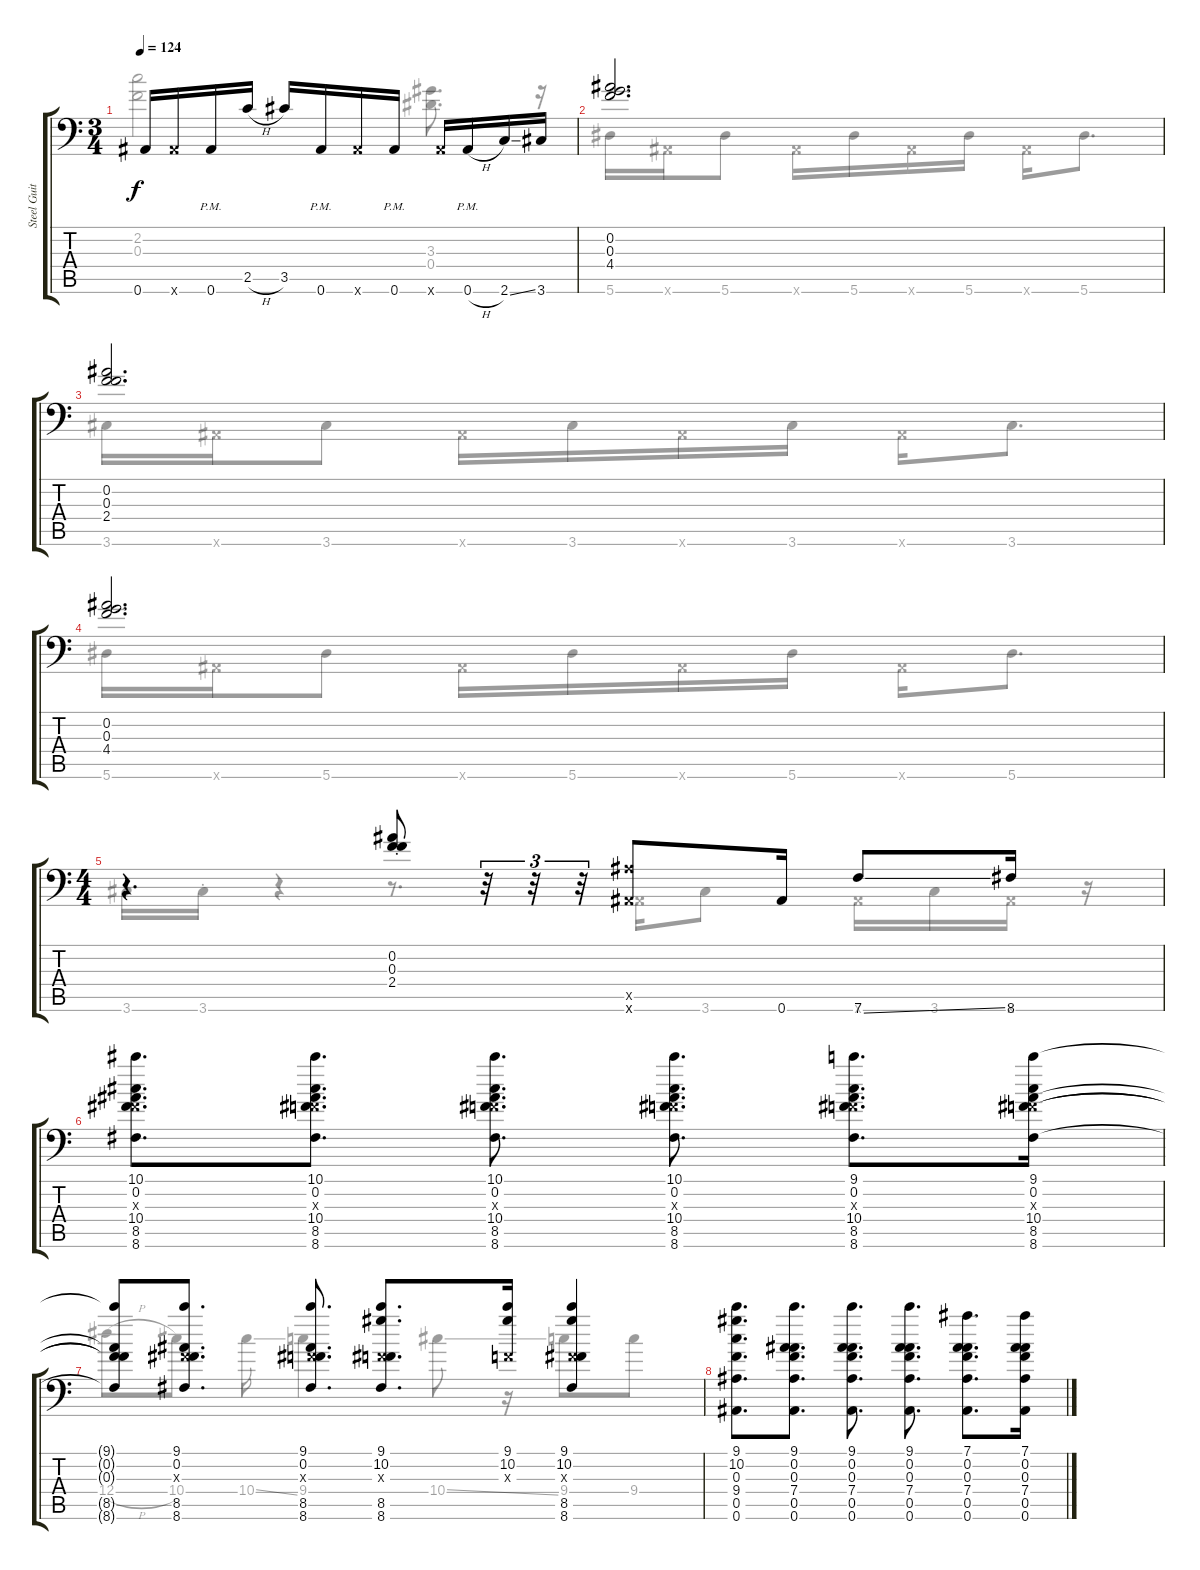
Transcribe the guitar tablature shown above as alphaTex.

\track ("Steel Guitar" "Steel Guit") {instrument acousticguitarsteel}
\staff {score tabs}
\tuning (Eb4 Bb3 F3 Eb3 Bb2 Bb1) {hide}
\voice
\ts (3 4)
\tempo 124
\clef f4
\ks c
0.6.16{dy f} 0.6{x}.16 0.6{pm}.16 2.5{h}.16 3.5.16 0.6{pm}.16 0.6{x}.16 0.6{pm}.16 0.6{x}.16 0.6{h pm}.16 2.6{ss}.16 3.6.16 |
(0.2 0.3 4.4).2{d} |
(0.2 0.3 2.4).2{d} |
(0.2 0.3 4.4).2{d} |
\ts (4 4)
r.4{d} (0.2{st} 0.3{st} 2.4{st}).8 r.32{tu (3 2)} r.32{tu (3 2)} r.32{tu (3 2)} (0.5{x} 0.6{x}).8 0.6.16 7.6{ss}.8 8.6.16 |
(10.1 0.2 0.3{x} 10.4 8.5 8.6).8{d} (10.1 0.2 0.3{x} 10.4 8.5 8.6).8{d} (10.1 0.2 0.3{x} 10.4 8.5 8.6).8{d} (10.1 0.2 0.3{x} 10.4 8.5 8.6).8{d} (9.1 0.2 0.3{x} 10.4 8.5 8.6).8{d} (9.1 0.2 0.3{x} 10.4 8.5 8.6).16 |
(9.1{t} 0.2{t} 0.3{t} 8.5{t} 8.6{t}).8 (9.1 0.2 0.3{x} 8.5 8.6).8{d} (9.1 0.2 0.3{x} 8.5 8.6).8{d} (9.1 10.2 0.3{x} 8.5 8.6).8{d} (9.1 10.2 0.3{x}).16 (9.1 10.2 0.3{x} 8.5 8.6).4 |
(9.1 10.2 0.3 9.4 0.5 0.6).8{d} (9.1 0.2 0.3 7.4 0.5 0.6).8{d} (9.1 0.2 0.3 7.4 0.5 0.6).8{d} (9.1 0.2 0.3 7.4 0.5 0.6).8{d} (7.1 0.2 0.3 7.4 0.5 0.6).8{d} (7.1 0.2 0.3 7.4 0.5 0.6).16
\voice
\clef f4
\ottava regular
\simile none
\ks c
(2.2 0.3).2{dy f} (3.3 0.4).8{d} r.16 |
5.6.16 0.6{x}.16 5.6.8 0.6{x}.16 5.6.16 0.6{x}.16 5.6.16 0.6{x}.16 5.6.8{d} |
3.6.16 0.6{x}.16 3.6.8 0.6{x}.16 3.6.16 0.6{x}.16 3.6.16 0.6{x}.16 3.6.8{d} |
5.6.16 0.6{x}.16 5.6.8 0.6{x}.16 5.6.16 0.6{x}.16 5.6.16 0.6{x}.16 5.6.8{d} |
3.6.16 3.6{st}.16 r.4 r.8{d} 0.6{x}.16 3.6.8 0.6{x}.16 3.6.16 0.6{x}.16 r.16 |
|
12.4{h}.8 10.4.8 10.4{ss}.16 9.4.4 10.4{ss}.8 r.16 9.4.8 9.4.8 |
